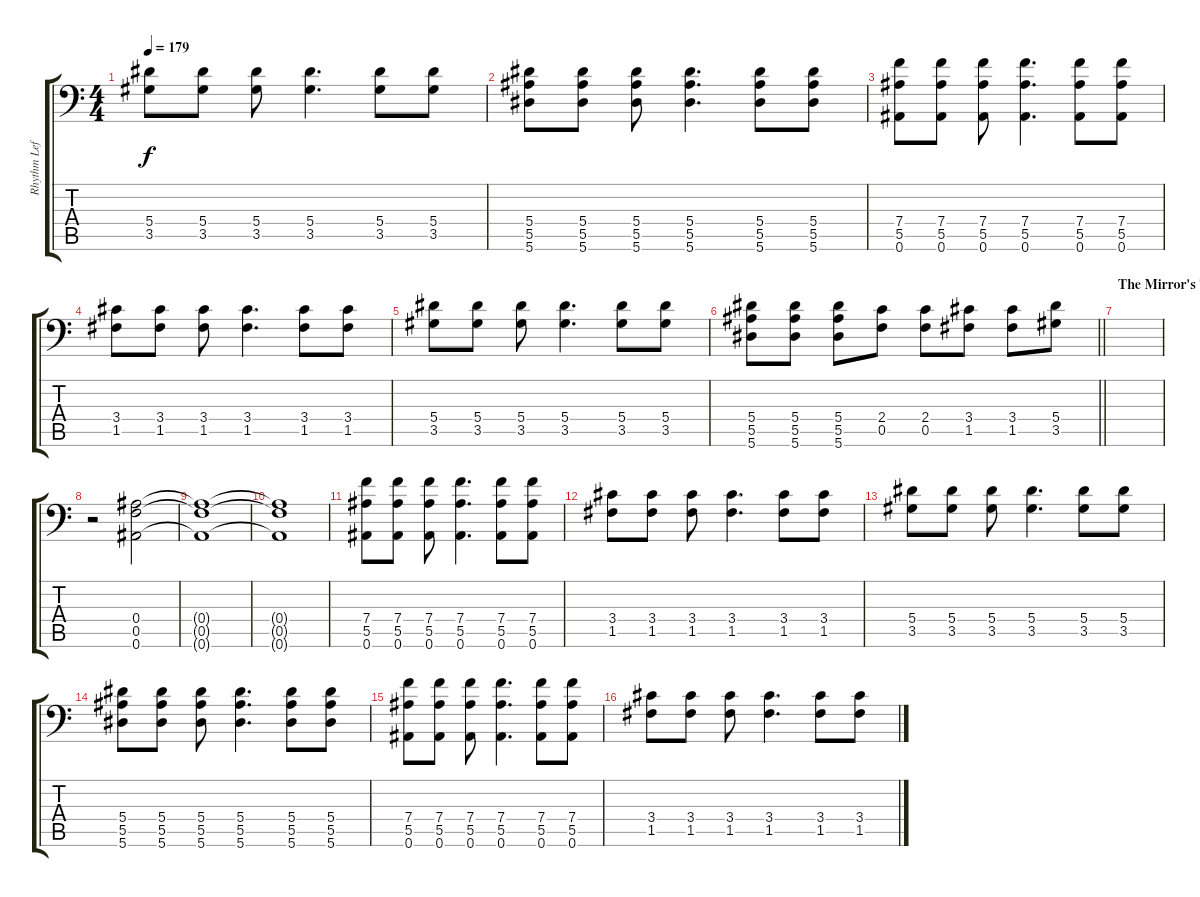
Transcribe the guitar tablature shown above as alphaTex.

\track ("Rhythm Left" "Rhythm Lef") {instrument distortionguitar}
\staff {score tabs}
\tuning (C4 G3 Eb3 Bb2 F2 Bb1) {hide}
\ts (4 4)
\tempo 179
\clef f4
\ks c
(5.4 3.5).8{dy f} (5.4 3.5).8 (5.4 3.5).8 (5.4 3.5).4{d} (5.4 3.5).8 (5.4 3.5).8 |
(5.4 5.5 5.6).8 (5.4 5.5 5.6).8 (5.4 5.5 5.6).8 (5.4 5.5 5.6).4{d} (5.4 5.5 5.6).8 (5.4 5.5 5.6).8 |
(7.4 5.5 0.6).8 (7.4 5.5 0.6).8 (7.4 5.5 0.6).8 (7.4 5.5 0.6).4{d} (7.4 5.5 0.6).8 (7.4 5.5 0.6).8 |
(3.4 1.5).8 (3.4 1.5).8 (3.4 1.5).8 (3.4 1.5).4{d} (3.4 1.5).8 (3.4 1.5).8 |
(5.4 3.5).8 (5.4 3.5).8 (5.4 3.5).8 (5.4 3.5).4{d} (5.4 3.5).8 (5.4 3.5).8 |
\barLineRight lightlight
(5.4 5.5 5.6).8 (5.4 5.5 5.6).8 (5.4 5.5 5.6).8 (2.4 0.5).8 (2.4 0.5).8 (3.4 1.5).8 (3.4 1.5).8 (5.4 3.5).8 |
\section ("" "The Mirror's Truth: Interlude")
|
r.2 (0.4 0.5 0.6).2{volume 16} |
(0.4{t} 0.5{t} 0.6{t}).1 |
(0.4{t} 0.5{t} 0.6{t}).1 |
(7.4 5.5 0.6).8 (7.4 5.5 0.6).8 (7.4 5.5 0.6).8 (7.4 5.5 0.6).4{d} (7.4 5.5 0.6).8 (7.4 5.5 0.6).8 |
(3.4 1.5).8 (3.4 1.5).8 (3.4 1.5).8 (3.4 1.5).4{d} (3.4 1.5).8 (3.4 1.5).8 |
(5.4 3.5).8 (5.4 3.5).8 (5.4 3.5).8 (5.4 3.5).4{d} (5.4 3.5).8 (5.4 3.5).8 |
(5.4 5.5 5.6).8 (5.4 5.5 5.6).8 (5.4 5.5 5.6).8 (5.4 5.5 5.6).4{d} (5.4 5.5 5.6).8 (5.4 5.5 5.6).8 |
(7.4 5.5 0.6).8 (7.4 5.5 0.6).8 (7.4 5.5 0.6).8 (7.4 5.5 0.6).4{d} (7.4 5.5 0.6).8 (7.4 5.5 0.6).8 |
(3.4 1.5).8 (3.4 1.5).8 (3.4 1.5).8 (3.4 1.5).4{d} (3.4 1.5).8 (3.4 1.5).8
